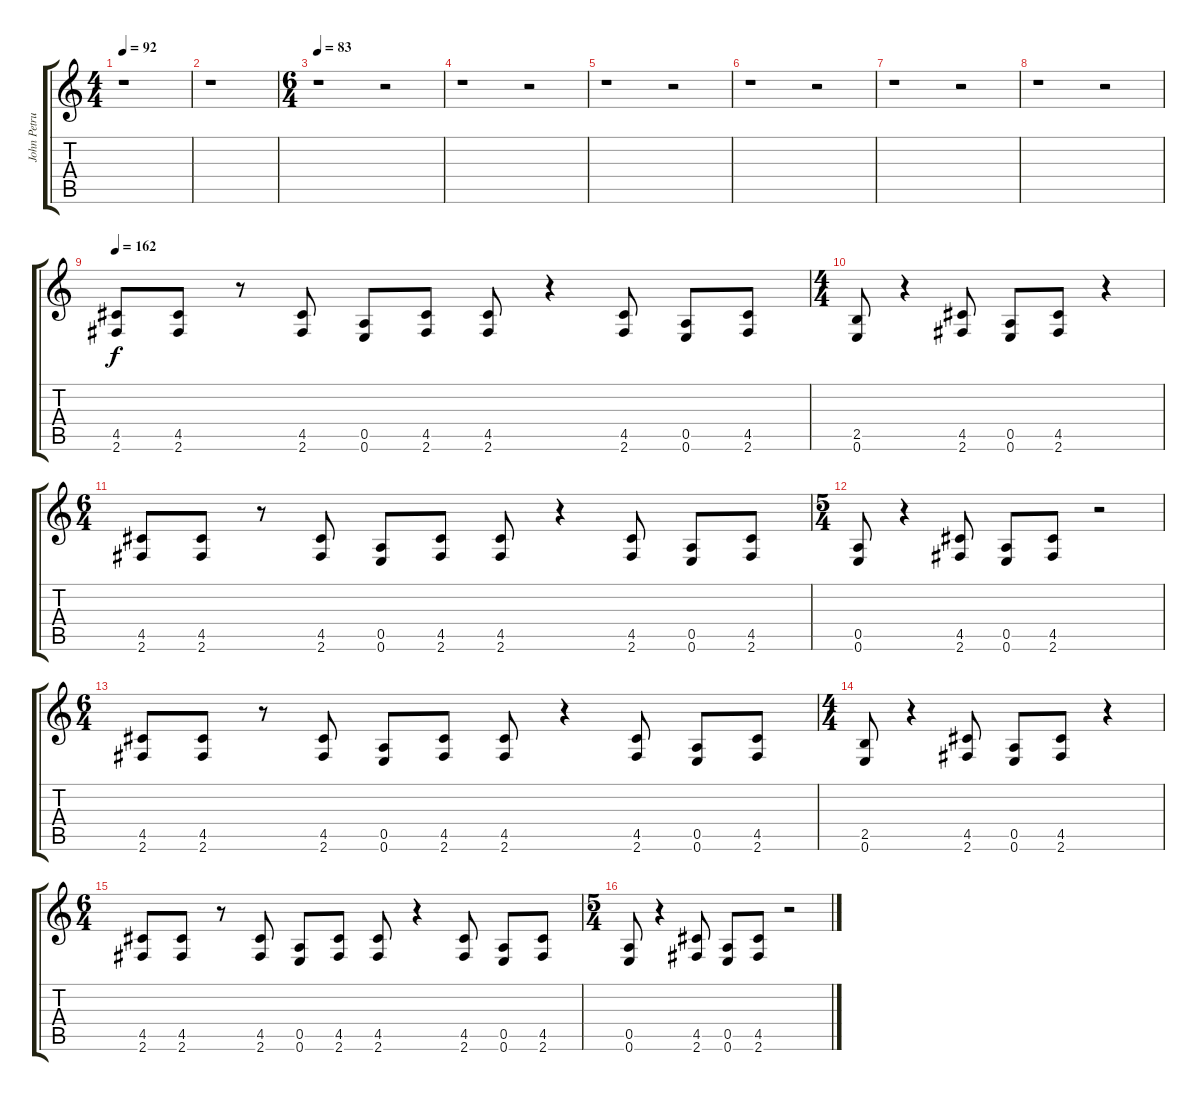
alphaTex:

\track ("John Petrucci (muted)" "John Petru") {instrument electricguitarmuted}
\staff {score tabs}
\tuning (E4 B3 G3 D3 A2 E2) {hide}
\ts (4 4)
\tempo 92
\clef g2
\ks c
r.1{dy f} |
r.1 |
\ts (6 4)
\tempo 83
r.1 r.2 |
r.1 r.2 |
r.1 r.2 |
r.1 r.2 |
r.1 r.2 |
r.1 r.2 |
\tempo 162
(4.5 2.6).8 (4.5 2.6).8 r.8 (4.5 2.6).8 (0.5 0.6).8 (4.5 2.6).8 (4.5 2.6).8 r.4 (4.5 2.6).8 (0.5 0.6).8 (4.5 2.6).8 |
\ts (4 4)
(2.5 0.6).8 r.4 (4.5 2.6).8 (0.5 0.6).8 (4.5 2.6).8 r.4 |
\ts (6 4)
(4.5 2.6).8 (4.5 2.6).8 r.8 (4.5 2.6).8 (0.5 0.6).8 (4.5 2.6).8 (4.5 2.6).8 r.4 (4.5 2.6).8 (0.5 0.6).8 (4.5 2.6).8 |
\ts (5 4)
(0.5 0.6).8 r.4 (4.5 2.6).8 (0.5 0.6).8 (4.5 2.6).8 r.2 |
\ts (6 4)
(4.5 2.6).8 (4.5 2.6).8 r.8 (4.5 2.6).8 (0.5 0.6).8 (4.5 2.6).8 (4.5 2.6).8 r.4 (4.5 2.6).8 (0.5 0.6).8 (4.5 2.6).8 |
\ts (4 4)
(2.5 0.6).8 r.4 (4.5 2.6).8 (0.5 0.6).8 (4.5 2.6).8 r.4 |
\ts (6 4)
(4.5 2.6).8 (4.5 2.6).8 r.8 (4.5 2.6).8 (0.5 0.6).8 (4.5 2.6).8 (4.5 2.6).8 r.4 (4.5 2.6).8 (0.5 0.6).8 (4.5 2.6).8 |
\ts (5 4)
(0.5 0.6).8 r.4 (4.5 2.6).8 (0.5 0.6).8 (4.5 2.6).8 r.2
